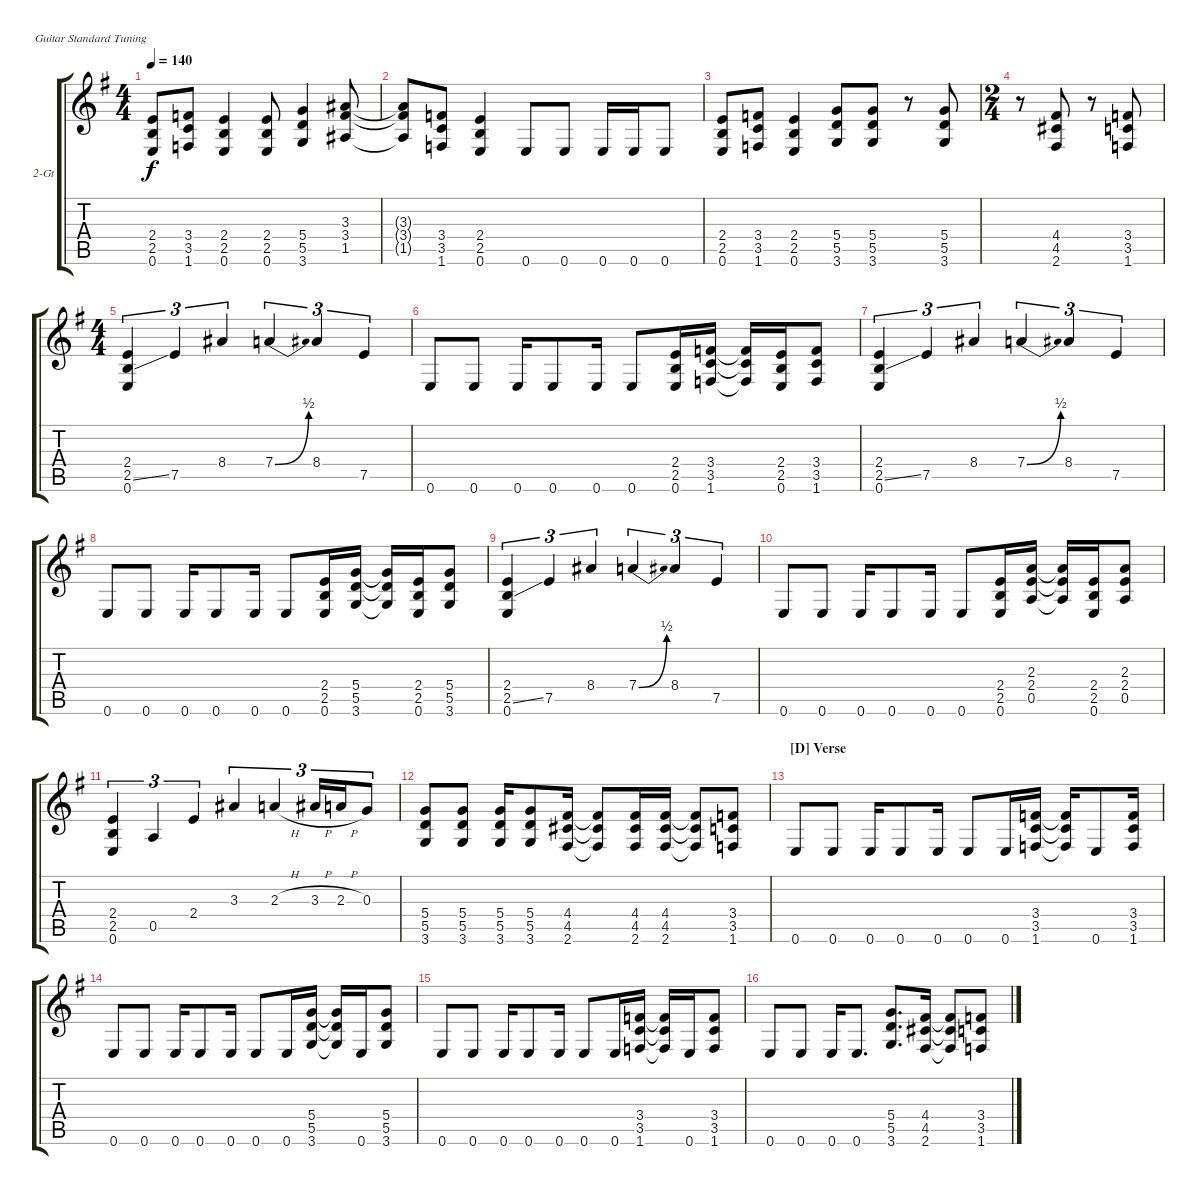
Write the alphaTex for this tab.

\bracketExtendMode groupsimilarinstruments
\firstSystemTrackNameOrientation horizontal
\otherSystemsTrackNameOrientation horizontal
\track ("2-Gt" "2-Gt") {instrument distortionguitar}
\staff {score tabs}
\tuning (E4 B3 G3 D3 A2 E2)
\ts (4 4)
\tempo 140
\clef g2
\scale
1.05549
\ks g
(2.4 2.5 0.6).8{dy f} (3.4 3.5 1.6).8 (2.4 2.5 0.6).4 (2.4 2.5 0.6).8 (5.4 5.5 3.6).4 (3.3 3.4 1.5).8 |
\scale
0.944515 (3.3{t} 3.4{t} 1.5{t}).8 (3.4 3.5 1.6).8 (2.4 2.5 0.6).4 0.6.8 0.6.8 0.6.16 0.6.16 0.6.8 |
\scale
1.05549 (2.4 2.5 0.6).8 (3.4 3.5 1.6).8 (2.4 2.5 0.6).4 (5.4 5.5 3.6).8 (5.4 5.5 3.6).8 r.8 (5.4 5.5 3.6).8 |
\ts (2 4)
\scale
0.944515 r.8 (4.4 4.5 2.6).8 r.8 (3.4 3.5 1.6).8 |
\ts (4 4)
\scale
1.08575 (2.4 2.5{ss} 0.6).4{tu (3 2)} 7.5.4{tu (3 2)} 8.4.4{tu (3 2)} 7.4{be (bend 0 0 60 2)}.4{tu (3 2)} 8.4.4{tu (3 2)} 7.5.4{tu (3 2)} |
\scale
0.91425 0.6.8 0.6.8 0.6.16 0.6.8 0.6.16 0.6.8 (2.4 2.5 0.6).16 (3.4 3.5 1.6).16 (1.6{t} 3.5{t} 3.4{t}).16 (2.4 2.5 0.6).16 (3.4 3.5 1.6).8 |
\scale
1.05549 (2.4 2.5{ss} 0.6).4{tu (3 2)} 7.5.4{tu (3 2)} 8.4.4{tu (3 2)} 7.4{be (bend 0 0 60 2)}.4{tu (3 2)} 8.4.4{tu (3 2)} 7.5.4{tu (3 2)} |
\scale
0.944515 0.6.8 0.6.8 0.6.16 0.6.8 0.6.16 0.6.8 (2.4 2.5 0.6).16 (5.4 5.5 3.6).16 (3.6{t} 5.5{t} 5.4{t}).16 (2.4 2.5 0.6).16 (5.4 5.5 3.6).8 |
\scale
1.05549 (2.4 2.5{ss} 0.6).4{tu (3 2)} 7.5.4{tu (3 2)} 8.4.4{tu (3 2)} 7.4{be (bend 0 0 60 2)}.4{tu (3 2)} 8.4.4{tu (3 2)} 7.5.4{tu (3 2)} |
\scale
0.944515 0.6.8 0.6.8 0.6.16 0.6.8 0.6.16 0.6.8 (2.4 2.5 0.6).16 (2.3 2.4 0.5).16 (0.5{t} 2.4{t} 2.3{t}).16 (2.4 2.5 0.6).16 (2.3 2.4 0.5).8 |
\scale
1.05549 (2.4 2.5 0.6).4{tu (3 2)} 0.5.4{tu (3 2)} 2.4.4{tu (3 2)} 3.3.4{tu (3 2)} 2.3{h}.4{tu (3 2)} 3.3{h}.16{tu (3 2)} 2.3{h}.16{tu (3 2)} 0.3.8{tu (3 2)} |
\scale
0.944515 (5.4 5.5 3.6).8 (5.4 5.5 3.6).8 (5.4 5.5 3.6).16 (5.4 5.5 3.6).8 (4.4 4.5 2.6).16 (4.4{t} 4.5{t} 2.6{t}).8 (4.4 4.5 2.6).16 (2.6 4.5 4.4).16 (2.6{t} 4.5{t} 4.4{t}).8 (3.4 3.5 1.6).8 |
\section ("D" "Verse")
\scale
1.05549 0.6.8 0.6.8 0.6.16 0.6.8 0.6.16 0.6.8 0.6.16 (3.4 3.5 1.6).16 (1.6{t} 3.5{t} 3.4{t}).16 0.6.8 (3.4 3.5 1.6).16 |
\scale
0.944515 0.6.8 0.6.8 0.6.16 0.6.8 0.6.16 0.6.8 0.6.16 (5.4 5.5 3.6).16 (3.6{t} 5.5{t} 5.4{t}).16 0.6.16 (5.4 5.5 3.6).8 |
\scale
1.05549 0.6.8 0.6.8 0.6.16 0.6.8 0.6.16 0.6.8 0.6.16 (3.4 3.5 1.6).16 (1.6{t} 3.5{t} 3.4{t}).16 0.6.16 (3.4 3.5 1.6).8 |
\scale
0.944515 0.6.8 0.6.8 0.6.16 0.6.8{d} (5.4 5.5 3.6).8{d} (4.4 4.5 2.6).16 (4.4{t} 4.5{t} 2.6{t}).8 (1.6 3.5 3.4).8
